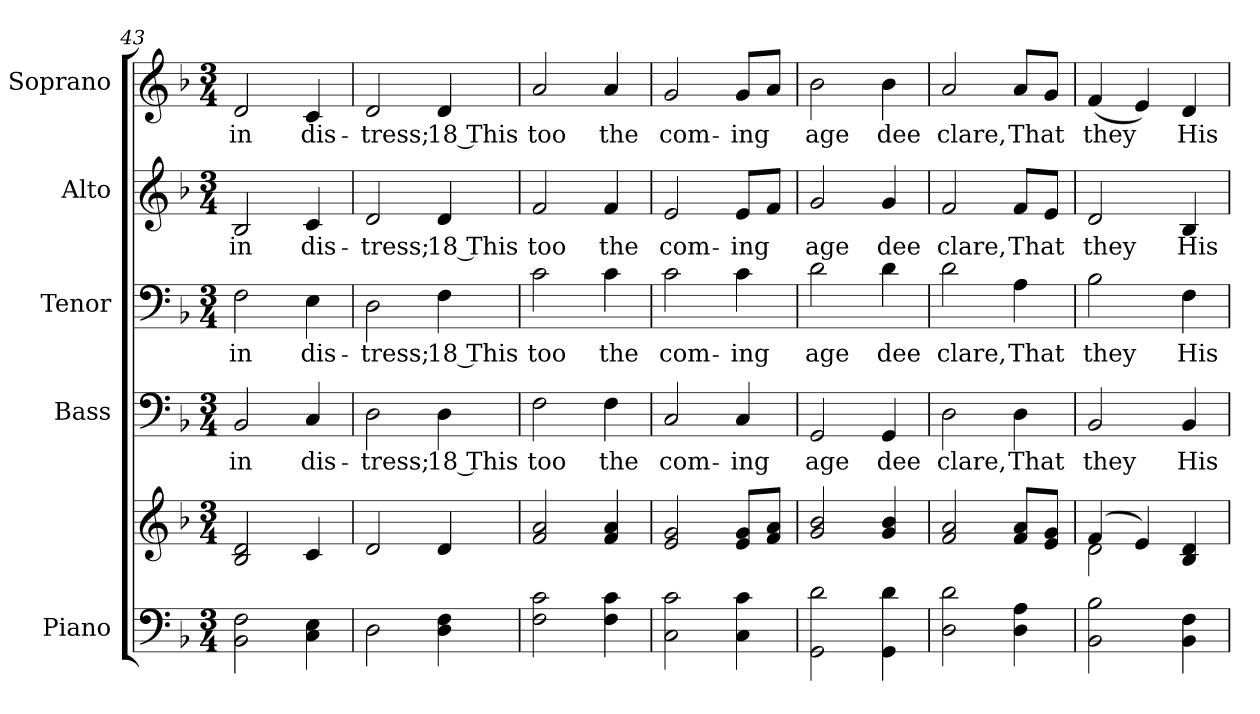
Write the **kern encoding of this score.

**kern	**kern	**kern	**text	**kern	**text	**kern	**text	**kern	**text
*part5	*part5	*part4	*part4	*part3	*part3	*part2	*part2	*part1	*part1
*staff6	*staff5	*staff4	*staff4	*staff3	*staff3	*staff2	*staff2	*staff1	*staff1
*I"Piano	*	*I"Bass	*	*I"Tenor	*	*I"Alto	*	*I"Soprano	*
*I'Pno.	*	*I'B.	*	*I'T.	*	*I'A.	*	*I'S.	*
*clefF4	*clefG2	*clefF4	*	*clefF4	*	*clefG2	*	*clefG2	*
*k[b-]	*k[b-]	*k[b-]	*	*k[b-]	*	*k[b-]	*	*k[b-]	*
*F:	*F:	*F:	*	*F:	*	*F:	*	*F:	*
*M3/4	*M3/4	*M3/4	*	*M3/4	*	*M3/4	*	*M3/4	*
=43	=43	=43	=43	=43	=43	=43	=43	=43	=43
!	!	!	!LO:LY:b:color=#000000	!	!	!	!	!	!
!	!	!	!	!	!LO:LY:b:color=#000000	!	!	!	!
!	!	!	!	!	!	!	!LO:LY:b:color=#000000	!	!
!	!	!	!	!	!	!	!	!	!LO:LY:b:color=#000000
2BB-i\ 2Fi	2B-i/ 2di	2BB-i/	in	2Fi\	in	2B-i/	in	2di/	in
!	!	!	!LO:LY:b:color=#000000	!	!	!	!	!	!
!	!	!	!	!	!LO:LY:b:color=#000000	!	!	!	!
!	!	!	!	!	!	!	!LO:LY:b:color=#000000	!	!
!	!	!	!	!	!	!	!	!	!LO:LY:b:color=#000000
4Ci\ 4Ei	4ci/	4Ci/	dis-	4Ei\	dis-	4ci/	dis-	4ci/	dis-
=44	=44	=44	=44	=44	=44	=44	=44	=44	=44
!	!	!	!LO:LY:b:color=#000000	!	!	!	!	!	!
!	!	!	!	!	!LO:LY:b:color=#000000	!	!	!	!
!	!	!	!	!	!	!	!LO:LY:b:color=#000000	!	!
!	!	!	!	!	!	!	!	!	!LO:LY:b:color=#000000
2Di\	2di/	2Di\	-tress;	2Di\	-tress;	2di/	-tress;	2di/	-tress;
!	!	!	!LO:LY:b:color=#000000	!	!	!	!	!	!
!	!	!	!	!	!LO:LY:b:color=#000000	!	!	!	!
!	!	!	!	!	!	!	!LO:LY:b:color=#000000	!	!
!	!	!	!	!	!	!	!	!	!LO:LY:b:color=#000000
4Di\ 4Fi	4di/	4Di\	18 This	4Fi\	18 This	4di/	18 This	4di/	18 This
=45	=45	=45	=45	=45	=45	=45	=45	=45	=45
!	!	!	!LO:LY:b:color=#000000	!	!	!	!	!	!
!	!	!	!	!	!LO:LY:b:color=#000000	!	!	!	!
!	!	!	!	!	!	!	!LO:LY:b:color=#000000	!	!
!	!	!	!	!	!	!	!	!	!LO:LY:b:color=#000000
2Fi\ 2ci	2fi/ 2ai	2Fi\	too	2ci\	too	2fi/	too	2ai/	too
!	!	!	!LO:LY:b:color=#000000	!	!	!	!	!	!
!	!	!	!	!	!LO:LY:b:color=#000000	!	!	!	!
!	!	!	!	!	!	!	!LO:LY:b:color=#000000	!	!
!	!	!	!	!	!	!	!	!	!LO:LY:b:color=#000000
4Fi\ 4ci	4fi/ 4ai	4Fi\	the	4ci\	the	4fi/	the	4ai/	the
=46	=46	=46	=46	=46	=46	=46	=46	=46	=46
!	!	!	!LO:LY:b:color=#000000	!	!	!	!	!	!
!	!	!	!	!	!LO:LY:b:color=#000000	!	!	!	!
!	!	!	!	!	!	!	!LO:LY:b:color=#000000	!	!
!	!	!	!	!	!	!	!	!	!LO:LY:b:color=#000000
2Ci\ 2ci	2ei/ 2gi	2Ci/	com-	2ci\	com-	2ei/	com-	2gi/	com-
!	!	!	!LO:LY:b:color=#000000	!	!	!	!	!	!
!	!	!	!	!	!LO:LY:b:color=#000000	!	!	!	!
!	!	!	!	!	!	!	!LO:LY:b:color=#000000	!	!
!	!	!	!	!	!	!	!	!	!LO:LY:b:color=#000000
4Ci\ 4ci	8ei/ 8giL	4Ci/	-ing	4ci\	-ing	8ei/L	-ing	8gi/L	-ing
.	8fi/ 8aiJ	.	.	.	.	8fi/J	.	8ai/J	.
=47	=47	=47	=47	=47	=47	=47	=47	=47	=47
!	!	!	!LO:LY:b:color=#000000	!	!	!	!	!	!
!	!	!	!	!	!LO:LY:b:color=#000000	!	!	!	!
!	!	!	!	!	!	!	!LO:LY:b:color=#000000	!	!
!	!	!	!	!	!	!	!	!	!LO:LY:b:color=#000000
2GGi\ 2di	2gi/ 2b-i	2GGi/	age	2di\	age	2gi/	age	2b-i\	age
!	!	!	!LO:LY:b:color=#000000	!	!	!	!	!	!
!	!	!	!	!	!LO:LY:b:color=#000000	!	!	!	!
!	!	!	!	!	!	!	!LO:LY:b:color=#000000	!	!
!	!	!	!	!	!	!	!	!	!LO:LY:b:color=#000000
4GGi\ 4di	4gi/ 4b-i	4GGi/	dee	4di\	dee	4gi/	dee	4b-i\	dee
!!LO:PB:g=z
=48	=48	=48	=48	=48	=48	=48	=48	=48	=48
!	!	!	!LO:LY:b:color=#000000	!	!	!	!	!	!
!	!	!	!	!	!LO:LY:b:color=#000000	!	!	!	!
!	!	!	!	!	!	!	!LO:LY:b:color=#000000	!	!
!	!	!	!	!	!	!	!	!	!LO:LY:b:color=#000000
2Di\ 2di	2fi/ 2ai	2Di\	clare,	2di\	clare,	2fi/	clare,	2ai/	clare,
!	!	!	!LO:LY:b:color=#000000	!	!	!	!	!	!
!	!	!	!	!	!LO:LY:b:color=#000000	!	!	!	!
!	!	!	!	!	!	!	!LO:LY:b:color=#000000	!	!
!	!	!	!	!	!	!	!	!	!LO:LY:b:color=#000000
4Di\ 4Ai	8fi/ 8aiL	4Di\	That	4Ai\	That	8fi/L	That	8ai/L	That
.	8ei/ 8giJ	.	.	.	.	8ei/J	.	8gi/J	.
=49	=49	=49	=49	=49	=49	=49	=49	=49	=49
*	*^	*	*	*	*	*	*	*	*
!	!	!	!	!LO:LY:b:color=#000000	!	!	!	!	!	!
!	!	!	!	!	!	!LO:LY:b:color=#000000	!	!	!	!
!	!	!	!	!	!	!	!	!LO:LY:b:color=#000000	!	!
!	!	!	!	!	!	!	!	!	!	!LO:LY:b:color=#000000
2BB-i\ 2B-i	(4fi/	2di\	2BB-i/	they	2B-i\	they	2di/	they	(4fi/	they
.	4ei/)	.	.	.	.	.	.	.	4ei/)	.
!	!	!	!	!LO:LY:b:color=#000000	!	!	!	!	!	!
!	!	!	!	!	!	!LO:LY:b:color=#000000	!	!	!	!
!	!	!	!	!	!	!	!	!LO:LY:b:color=#000000	!	!
!	!	!	!	!	!	!	!	!	!	!LO:LY:b:color=#000000
4BB-i\ 4Fi	4B-i/ 4di	4ryy	4BB-i/	His	4Fi\	His	4B-i/	His	4di/	His
*	*v	*v	*	*	*	*	*	*	*	*
=	=	=	=	=	=	=	=	=	=
*-	*-	*-	*-	*-	*-	*-	*-	*-	*-
